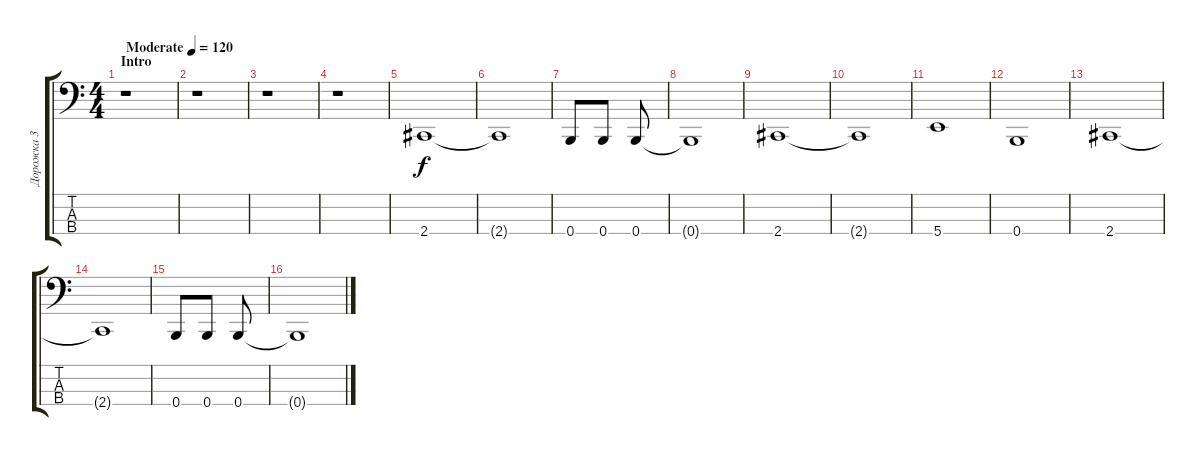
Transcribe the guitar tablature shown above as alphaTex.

\track ("Дорожка 3" "Дорожка 3") {instrument electricbassfinger}
\staff {score tabs}
\tuning (E2 B1 Gb1 B0) {hide}
\ts (4 4)
\section ("" "Intro")
\tempo (120 "Moderate")
\clef f4
\ks c
r.1{dy f instrument electricbassfinger} |
r.1 |
r.1 |
r.1 |
2.4.1 |
2.4{t}.1 |
0.4.8 0.4.8 0.4.8 |
0.4{t}.1 |
2.4.1 |
2.4{t}.1 |
5.4.1 |
0.4.1 |
2.4.1 |
2.4{t}.1 |
0.4.8 0.4.8 0.4.8 |
0.4{t}.1
